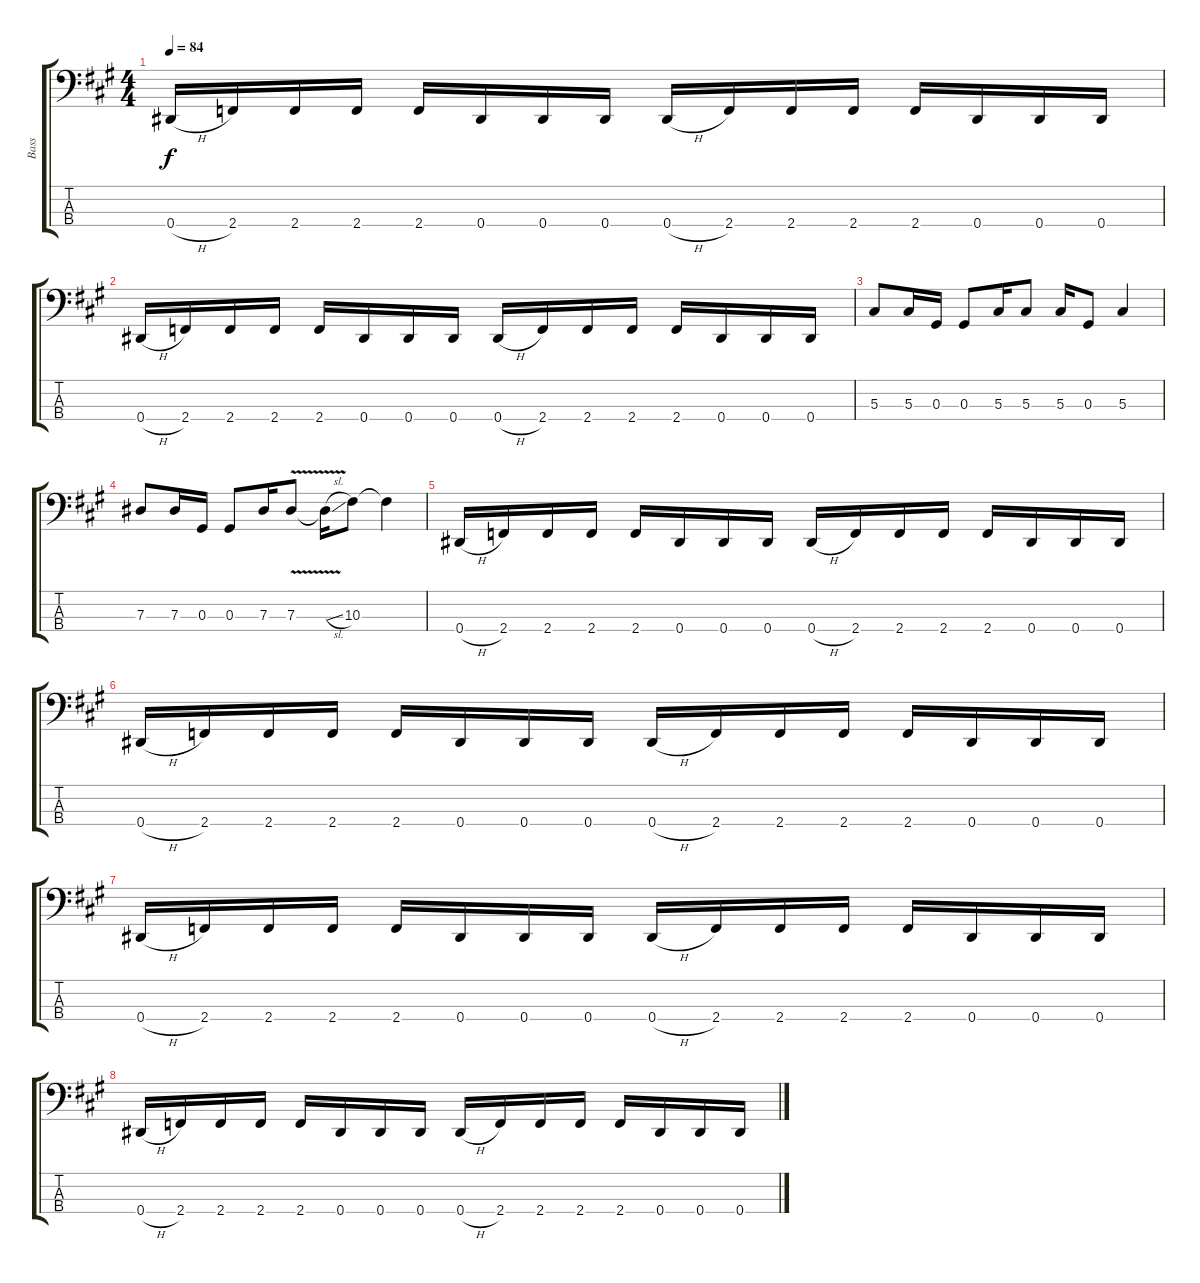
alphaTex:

\track ("Bass" "Bass") {instrument electricbasspick}
\staff {score tabs}
\tuning (Gb2 Db2 Ab1 Eb1) {hide}
\ts (4 4)
\tempo 84
\clef f4
\ks a
0.4{h}.16{dy f} 2.4.16 2.4.16 2.4.16 2.4.16 0.4.16 0.4.16 0.4.16 0.4{h}.16 2.4.16 2.4.16 2.4.16 2.4.16 0.4.16 0.4.16 0.4.16 |
0.4{h}.16 2.4.16 2.4.16 2.4.16 2.4.16 0.4.16 0.4.16 0.4.16 0.4{h}.16 2.4.16 2.4.16 2.4.16 2.4.16 0.4.16 0.4.16 0.4.16 |
5.3.8 5.3.16 0.3.16 0.3.8 5.3.16 5.3.8 5.3.16 0.3.8 5.3.4 |
7.3.8 7.3.16 0.3.16 0.3.8 7.3.16 7.3{v}.8 7.3{sl t}.16 10.3.8 10.3{t}.4 |
0.4{h}.16 2.4.16 2.4.16 2.4.16 2.4.16 0.4.16 0.4.16 0.4.16 0.4{h}.16 2.4.16 2.4.16 2.4.16 2.4.16 0.4.16 0.4.16 0.4.16 |
0.4{h}.16 2.4.16 2.4.16 2.4.16 2.4.16 0.4.16 0.4.16 0.4.16 0.4{h}.16 2.4.16 2.4.16 2.4.16 2.4.16 0.4.16 0.4.16 0.4.16 |
0.4{h}.16 2.4.16 2.4.16 2.4.16 2.4.16 0.4.16 0.4.16 0.4.16 0.4{h}.16 2.4.16 2.4.16 2.4.16 2.4.16 0.4.16 0.4.16 0.4.16 |
0.4{h}.16 2.4.16 2.4.16 2.4.16 2.4.16 0.4.16 0.4.16 0.4.16 0.4{h}.16 2.4.16 2.4.16 2.4.16 2.4.16 0.4.16 0.4.16 0.4.16
